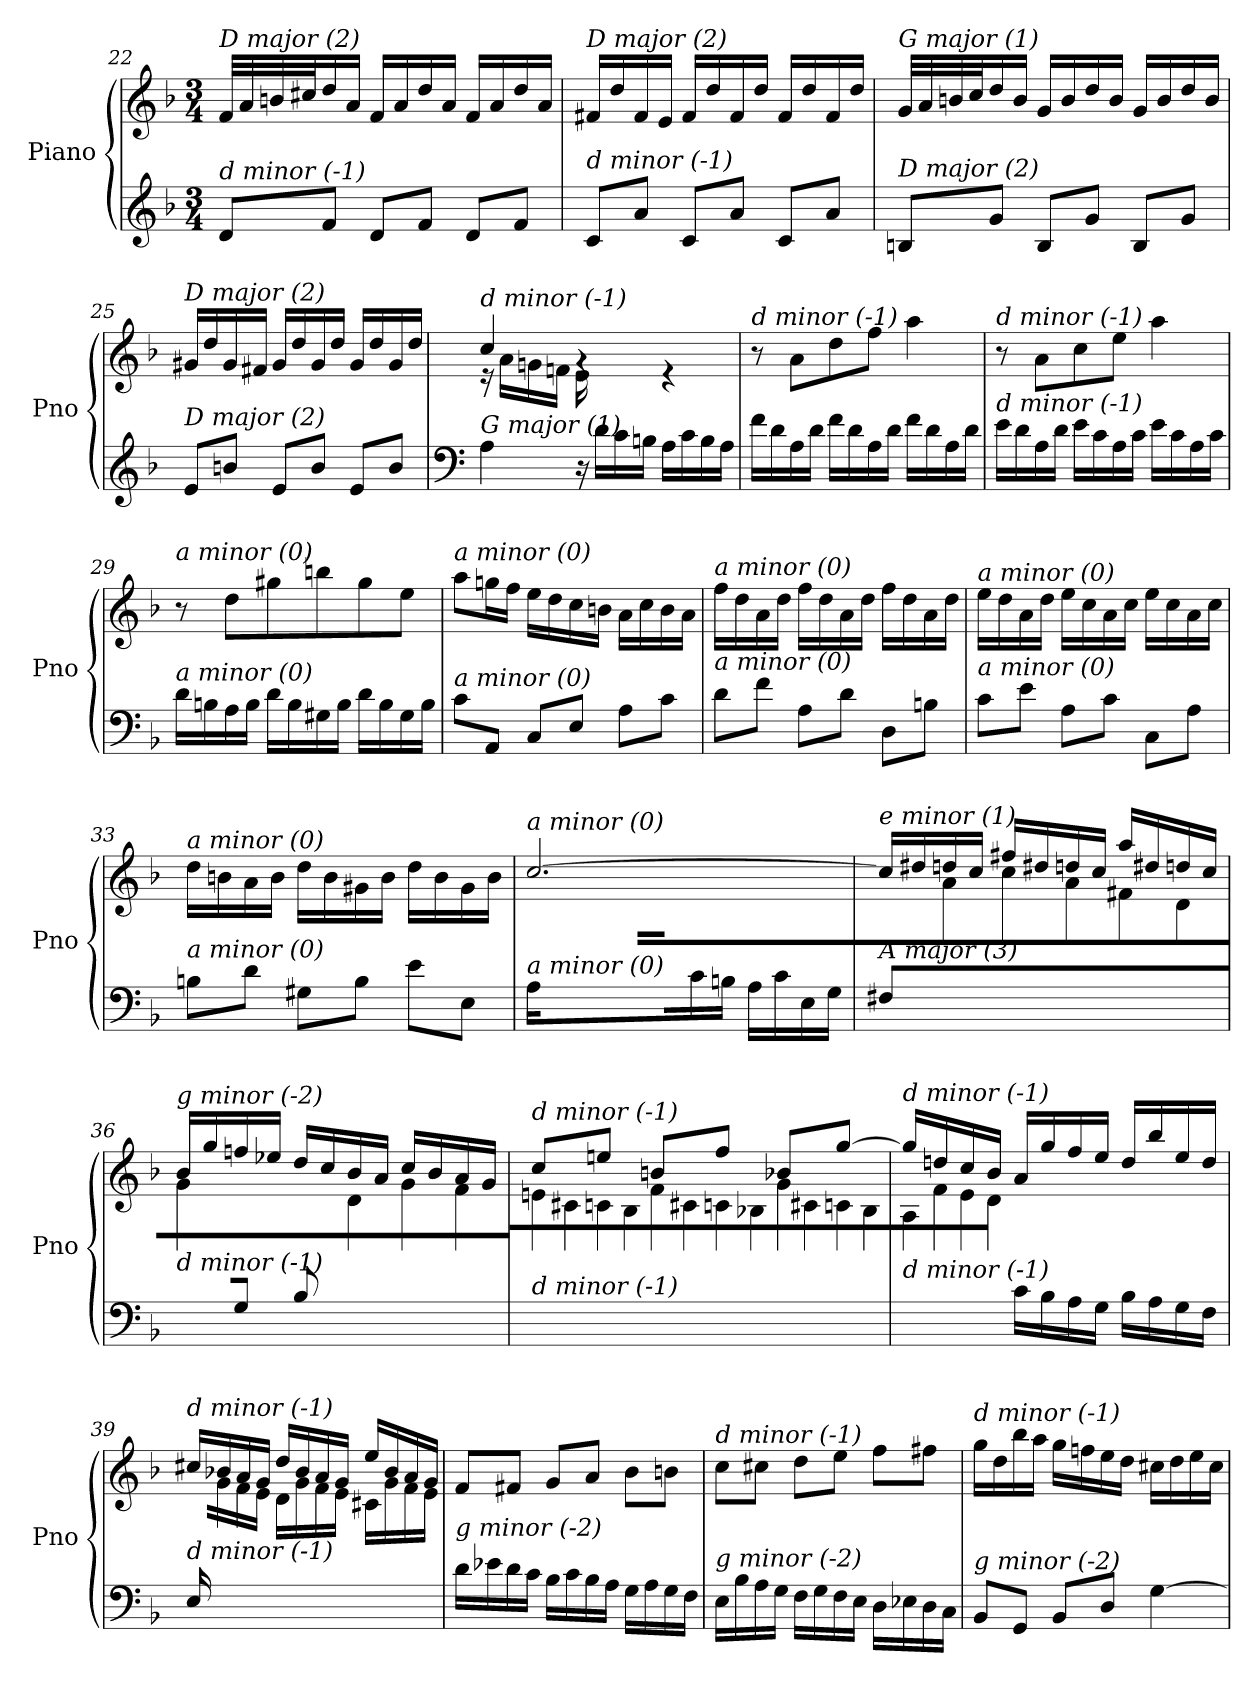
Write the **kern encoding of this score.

**kern	**kern
*part1	*part1
*staff2	*staff1
*I"Piano	*
*I'Pno	*
*clefG2	*clefG2
*k[b-]	*k[b-]
*M3/4	*M3/4
=22	=22
!	!LO:TX:i:t=D major (2)
!LO:TX:i:t=d minor (-1)	!
8d/L	32f/LLL
.	32a/
.	32bn/
.	32cc#X/J
8f/J	16dd/
.	16a/JJ
8d/L	16f/LL
.	16a/
8f/J	16dd/
.	16a/JJ
8d/L	16f/LL
.	16a/
8f/J	16dd/
.	16a/JJ
=23	=23
!	!LO:TX:i:t=D major (2)
!LO:TX:i:t=d minor (-1)	!
8c/L	16f#X/LL
.	16dd/
8a/J	16f#/
.	16e/JJ
8c/L	16f#/LL
.	16dd/
8a/J	16f#/
.	16dd/JJ
8c/L	16f#/LL
.	16dd/
8a/J	16f#/
.	16dd/JJ
=24	=24
!	!LO:TX:i:t=G major (1)
!LO:TX:i:t=D major (2)	!
8Bn/L	32g/LLL
.	32a/
.	32bn/
.	32cc/J
8g/J	16dd/
.	16b/JJ
8B/L	16g/LL
.	16b/
8g/J	16dd/
.	16b/JJ
8B/L	16g/LL
.	16b/
8g/J	16dd/
.	16b/JJ
!!LO:LB:g=z
=25	=25
!	!LO:TX:i:t=D major (2)
!LO:TX:i:t=D major (2)	!
8e/L	16g#X/LL
.	16dd/
8bn/J	16g#/
.	16f#X/JJ
8e/L	16g#/LL
.	16dd/
8b/J	16g#/
.	16dd/JJ
8e/L	16g#/LL
.	16dd/
8b/J	16g#/
.	16dd/JJ
=26	=26
*clefF4	*
*^	*^
!	!	!LO:TX:i:t=d minor (-1)	!
!LO:TX:i:t=G major (1)	!	!	!
4ryy	4A\	4cc/	16r
.	.	.	16a\LL
.	.	.	16gn\
.	.	.	16fn\JJ
16ryy	16r	4rg	16e\
4..ryy	16d\LL	.	4..ryy
.	16c\	.	.
.	16Bn\JJ	.	.
.	16A\LL	4re	.
.	16c\	.	.
.	16B\	.	.
.	16A\JJ	.	.
*	*	*v	*v
=27	=27	=27
!	!	!LO:TX:i:t=d minor (-1)
!LO:TX:i:t=g minor (-2)	!	!
*v	*v	*
16f\LL	8r
16d\	.
16A\	8a\L
16d\JJ	.
16f\LL	8dd\
16d\	.
16A\	8ff\J
16d\JJ	.
16f\LL	4aa\
16d\	.
16A\	.
16d\JJ	.
=28	=28
!	!LO:TX:i:t=d minor (-1)
!LO:TX:i:t=d minor (-1)	!
16e\LL	8r
16d\	.
16A\	8a\L
16d\JJ	.
16e\LL	8cc\
16c\	.
16A\	8ee\J
16c\JJ	.
16e\LL	4aa\
16c\	.
16A\	.
16c\JJ	.
!!LO:LB:g=z
=29	=29
!	!LO:TX:i:t=a minor (0)
!LO:TX:i:t=a minor (0)	!
16d\LL	8r
16Bn\	.
16A\	8dd\L
16B\JJ	.
16d\LL	8gg#X\
16B\	.
16G#X\	8bbn\
16B\JJ	.
16d\LL	8gg#\
16B\	.
16G#\	8ee\J
16B\JJ	.
=30	=30
!	!LO:TX:i:t=a minor (0)
!LO:TX:i:t=a minor (0)	!
8c\L	8aa\L
8AA/J	16ggn\L
.	16ff\JJ
8C/L	16ee\LL
.	16dd\
8E/J	16cc\
.	16bn\JJ
8A\L	16a\LL
.	16cc\
8c\J	16b\
.	16a\JJ
=31	=31
!	!LO:TX:i:t=a minor (0)
!LO:TX:i:t=a minor (0)	!
8d\L	16ff\LL
.	16dd\
8f\J	16a\
.	16dd\JJ
8A\L	16ff\LL
.	16dd\
8d\J	16a\
.	16dd\JJ
8D\L	16ff\LL
.	16dd\
8Bn\J	16a\
.	16dd\JJ
=32	=32
!	!LO:TX:i:t=a minor (0)
!LO:TX:i:t=a minor (0)	!
8c\L	16ee\LL
.	16dd\
8e\J	16a\
.	16dd\JJ
8A\L	16ee\LL
.	16cc\
8c\J	16a\
.	16cc\JJ
8C\L	16ee\LL
.	16cc\
8A\J	16a\
.	16cc\JJ
!!LO:LB:g=z
=33	=33
!	!LO:TX:i:t=a minor (0)
!LO:TX:i:t=a minor (0)	!
8Bn\L	16dd\LL
.	16bn\
8d\J	16a\
.	16b\JJ
8G#X\L	16dd\LL
.	16b\
8B\J	16g#X\
.	16b\JJ
8e\L	16dd\LL
.	16b\
8E\J	16g#\
.	16b\JJ
=34	=34
*	*^
!	!LO:TX:i:t=a minor (0)	!
!LO:TX:i:t=a minor (0)	!	!
16A/LL	[2.cc/	16ryy
4ryy	.	16a\
.	.	16gn\
.	.	16f\JJ
.	.	16e\LL
16ryy	.	16d\
16c\	.	4.ryy
16Bn\JJ	.	.
16A\LL	.	.
16c\	.	.
16E\	.	.
16G\JJ	.	.
=35	=35	=35
!	!LO:TX:i:t=e minor (1)	!
!LO:TX:i:t=A major (3)	!	!
8F#X/L	16cc/LL]	8ryy
.	16dd#Xi/	.
2ryy	16dd/	8a\J
.	16cc/JJ	.
.	16ff#X/LL	8cc\L
.	16dd#Xi/	.
.	16dd/	8a\J
.	16cc/JJ	.
.	16aa/LL	8f#X\L
.	16dd#Xi/	.
8ryy	16dd/	8d\J
.	16cc/JJ	.
=36	=36	=36
!	!LO:TX:i:t=g minor (-2)	!
!LO:TX:i:t=d minor (-1)	!	!
8ryy	16b-/LL	8g\L
.	16gg/	.
8G/J	16ffn/	4ryy
.	16ee-X/JJ	.
8B-/L	16dd/LL	.
.	16cc/	.
4.ryy	16b-/	8d\J
.	16a/JJ	.
.	16cc/LL	8g\L
.	16b-/	.
.	16a/	8f\J
.	16g/JJ	.
!!LO:LB:g=z	!!
=37	=37	=37
!	!LO:TX:i:t=d minor (-1)	!
!LO:TX:i:t=d minor (-1)	!	!
2.ryy	8cc/L	16en\LL
.	.	16c#Xi\
.	8een/J	16c\
.	.	16B-\JJ
.	8bn/L	16f\LL
.	.	16c#Xi\
.	8ff/J	16c\
.	.	16B-X\JJ
.	8b-X/L	16g\LL
.	.	16c#Xi\
.	[8gg/J	16c\
.	.	16B-\JJ
=38	=38	=38
!	!LO:TX:i:t=d minor (-1)	!
!LO:TX:i:t=d minor (-1)	!	!
4ryy	16gg/LL]	16A\LL
.	16ddn/	16f\
.	16cc/	16e\
.	16b-/JJ	16d\JJ
16c\LL	16a/LL	2ryy
16B-\	16gg/	.
16A\	16ff/	.
16G\JJ	16ee/JJ	.
16B-\LL	16dd/LL	.
16A\	16bb-/	.
16G\	16ee/	.
16F\JJ	16dd/JJ	.
=39	=39	=39
!	!LO:TX:i:t=d minor (-1)	!
!LO:TX:i:t=d minor (-1)	!	!
16E/LL	16cc#X/LL	16ryy
2ryy	16b-X/	16g\
.	16a/	16f\
.	16g/JJ	16e\JJ
.	16dd/LL	16d\LL
.	16b-/	16g\
.	16a/	16f\
.	16g/JJ	16e\JJ
.	16ee/LL	16c#X\LL
8.ryy	16b-/	16g\
.	16a/	16f\
.	16g/JJ	16e\JJ
=40	=40	=40
!	!LO:TX:i:t=g minor (-2)	!
!LO:TX:i:t=g minor (-2)	!	!
*	*v	*v
16d\LL	8f/L
16e-X\	.
16d\	8f#X/J
16c\JJ	.
16B-\LL	8g/L
16c\	.
16B-\	8a/J
16A\JJ	.
16G\LL	8b-\L
16A\	.
16G\	8bn\J
16F\JJ	.
!!LO:LB:g=z
=41	=41
!	!LO:TX:i:t=d minor (-1)
!LO:TX:i:t=g minor (-2)	!
16E\LL	8cc\L
16B-\	.
16A\	8cc#X\J
16G\JJ	.
16F\LL	8dd\L
16G\	.
16F\	8ee\J
16E\JJ	.
16D\LL	8ff\L
16E-X\	.
16D\	8ff#X\J
16C\JJ	.
=42	=42
!	!LO:TX:i:t=d minor (-1)
!LO:TX:i:t=g minor (-2)	!
8BB-/L	16gg\LL
.	16dd\
8GG/J	16bb-\
.	16aa\JJ
8BB-/L	16gg\LL
.	16ffn\
8D/J	16ee\
.	16dd\JJ
[4G\	16cc#X\LL
.	16dd\
.	16ee\
.	16cc#\JJ
=	=
*-	*-
